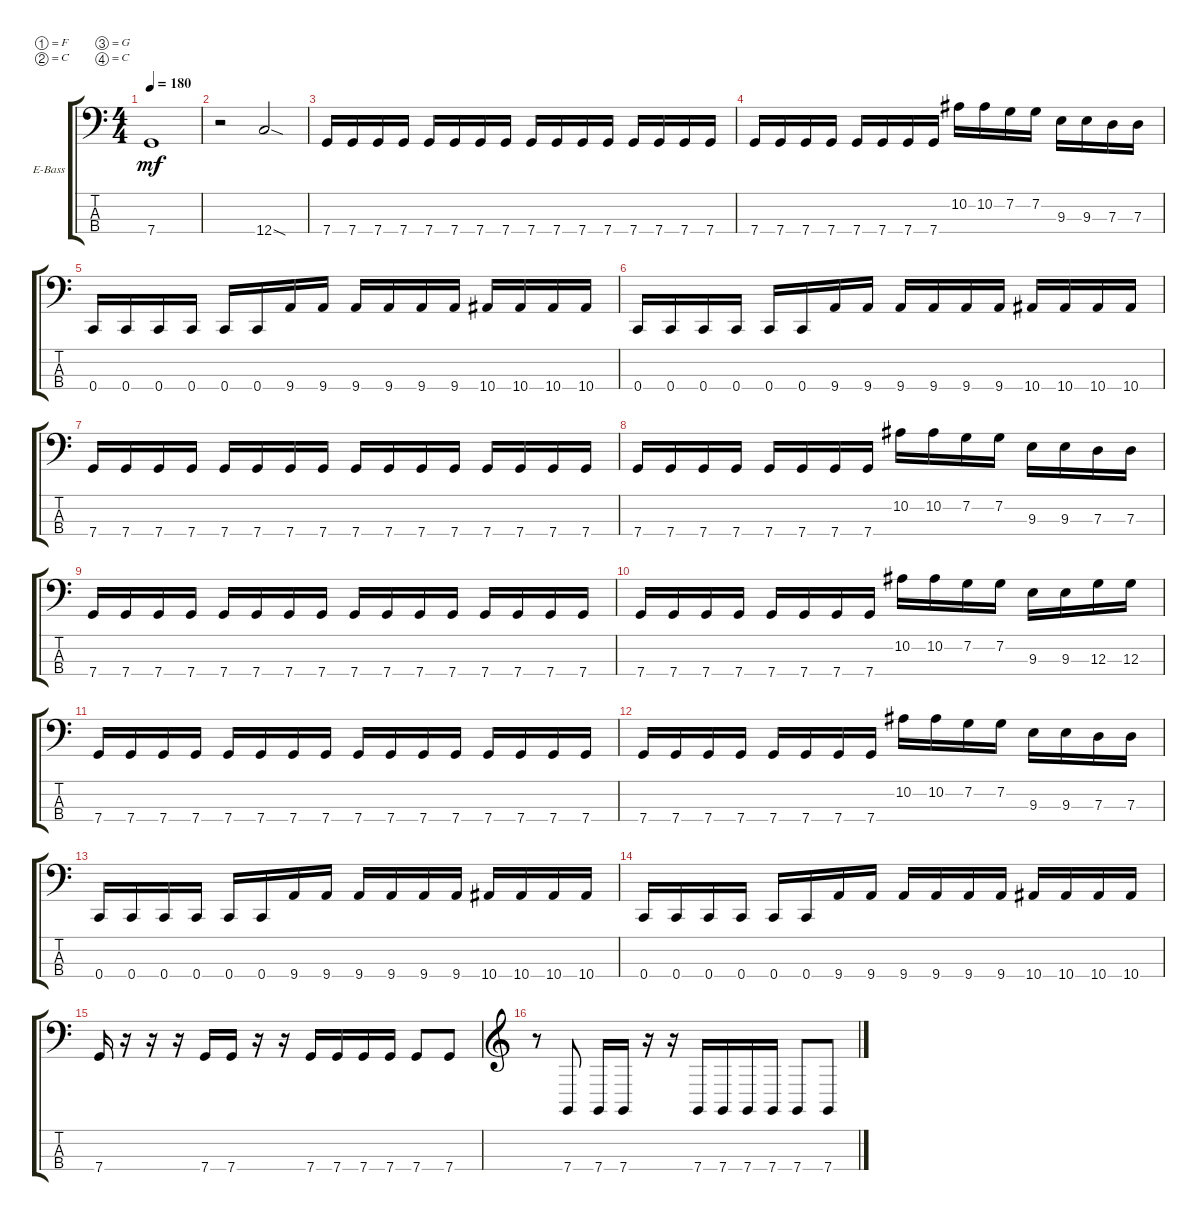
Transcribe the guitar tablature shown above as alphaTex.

\defaultSystemsLayout 4
\bracketExtendMode groupsimilarinstruments
\firstSystemTrackNameOrientation horizontal
\otherSystemsTrackNameOrientation horizontal
\track ("Electric Bass" "E-Bass") {instrument electricbassfinger}
\staff {score tabs}
\tuning (F2 C2 G1 C1)
\ts (4 4)
\tempo 180
\clef f4
\ks c
7.4{t}.1{dy mf} |
r.2 12.4{sod}.2 |
7.4.16 7.4.16 7.4.16 7.4.16 7.4.16 7.4.16 7.4.16 7.4.16 7.4.16 7.4.16 7.4.16 7.4.16 7.4.16 7.4.16 7.4.16 7.4.16 |
7.4.16 7.4.16 7.4.16 7.4.16 7.4.16 7.4.16 7.4.16 7.4.16 10.2.16 10.2.16 7.2.16 7.2.16 9.3.16 9.3.16 7.3.16 7.3.16 |
0.4.16 0.4.16 0.4.16 0.4.16 0.4.16 0.4.16 9.4.16 9.4.16 9.4.16 9.4.16 9.4.16 9.4.16 10.4.16 10.4.16 10.4.16 10.4.16 |
0.4.16 0.4.16 0.4.16 0.4.16 0.4.16 0.4.16 9.4.16 9.4.16 9.4.16 9.4.16 9.4.16 9.4.16 10.4.16 10.4.16 10.4.16 10.4.16 |
7.4.16 7.4.16 7.4.16 7.4.16 7.4.16 7.4.16 7.4.16 7.4.16 7.4.16 7.4.16 7.4.16 7.4.16 7.4.16 7.4.16 7.4.16 7.4.16 |
7.4.16 7.4.16 7.4.16 7.4.16 7.4.16 7.4.16 7.4.16 7.4.16 10.2.16 10.2.16 7.2.16 7.2.16 9.3.16 9.3.16 7.3.16 7.3.16 |
7.4.16 7.4.16 7.4.16 7.4.16 7.4.16 7.4.16 7.4.16 7.4.16 7.4.16 7.4.16 7.4.16 7.4.16 7.4.16 7.4.16 7.4.16 7.4.16 |
7.4.16 7.4.16 7.4.16 7.4.16 7.4.16 7.4.16 7.4.16 7.4.16 10.2.16 10.2.16 7.2.16 7.2.16 9.3.16 9.3.16 12.3.16 12.3.16 |
7.4.16 7.4.16 7.4.16 7.4.16 7.4.16 7.4.16 7.4.16 7.4.16 7.4.16 7.4.16 7.4.16 7.4.16 7.4.16 7.4.16 7.4.16 7.4.16 |
7.4.16 7.4.16 7.4.16 7.4.16 7.4.16 7.4.16 7.4.16 7.4.16 10.2.16 10.2.16 7.2.16 7.2.16 9.3.16 9.3.16 7.3.16 7.3.16 |
0.4.16 0.4.16 0.4.16 0.4.16 0.4.16 0.4.16 9.4.16 9.4.16 9.4.16 9.4.16 9.4.16 9.4.16 10.4.16 10.4.16 10.4.16 10.4.16 |
0.4.16 0.4.16 0.4.16 0.4.16 0.4.16 0.4.16 9.4.16 9.4.16 9.4.16 9.4.16 9.4.16 9.4.16 10.4.16 10.4.16 10.4.16 10.4.16 |
7.4.16 r.16 r.16 r.16 7.4.16 7.4.16 r.16 r.16 7.4.16 7.4.16 7.4.16 7.4.16 7.4.8 7.4.8 |
\clef g2
r.8 7.4.8 7.4.16 7.4.16 r.16 r.16 7.4.16 7.4.16 7.4.16 7.4.16 7.4.8 7.4.8
